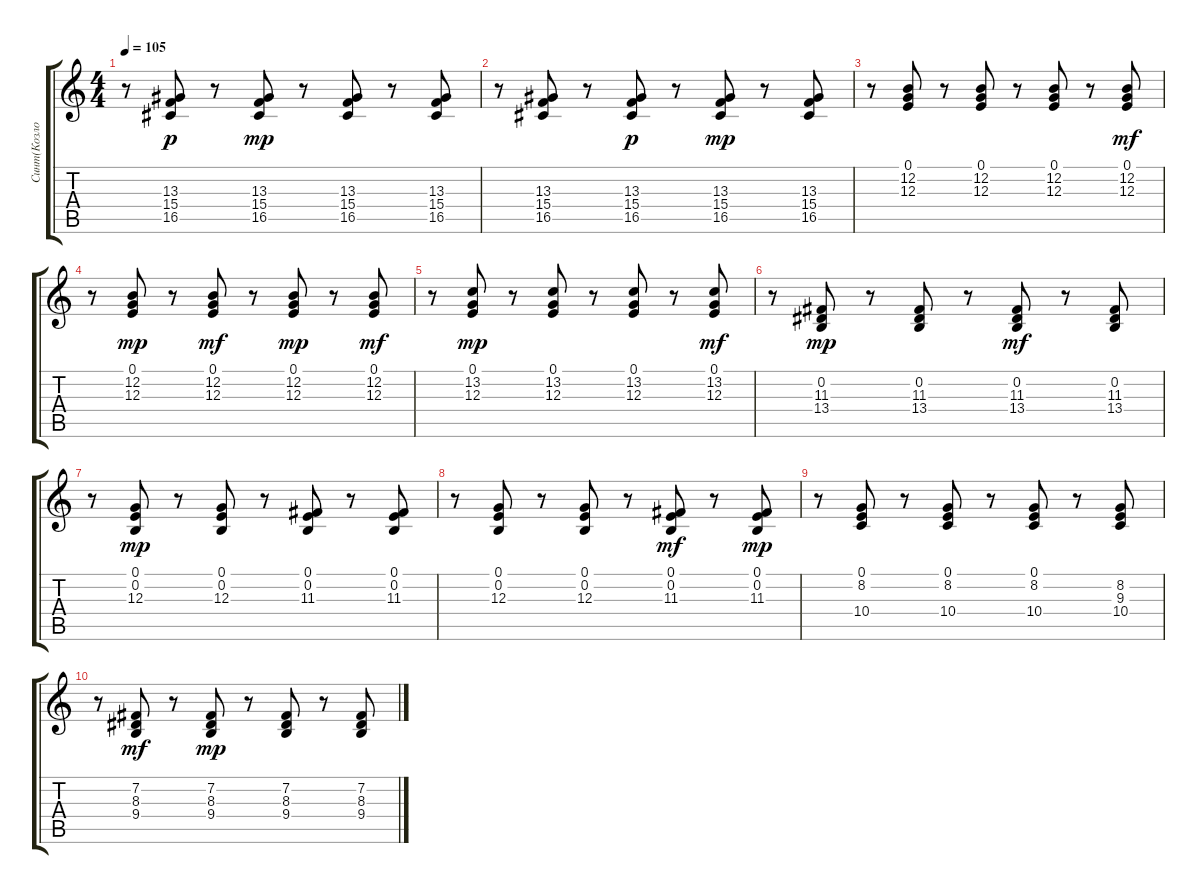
\track ("Синт(Козлов)" "Синт(Козло") {instrument percussiveorgan}
\staff {score tabs}
\tuning (E4 B3 G3 D3 A2 E2) {hide}
\ts (4 4)
\tempo 105
\clef g2
\ks c
r.8{dy mf} (13.3 15.4 16.5).8{dy p} r.8 (13.3 15.4 16.5).8{dy mp} r.8 (13.3 15.4 16.5).8 r.8 (13.3 15.4 16.5).8 |
r.8 (13.3 15.4 16.5).8 r.8 (13.3 15.4 16.5).8{dy p} r.8 (13.3 15.4 16.5).8{dy mp} r.8 (13.3 15.4 16.5).8 |
r.8 (0.1 12.2 12.3).8 r.8 (0.1 12.2 12.3).8 r.8 (0.1 12.2 12.3).8 r.8 (0.1 12.2 12.3).8{dy mf} |
r.8 (0.1 12.2 12.3).8{dy mp} r.8 (0.1 12.2 12.3).8{dy mf} r.8 (0.1 12.2 12.3).8{dy mp} r.8 (0.1 12.2 12.3).8{dy mf} |
r.8 (0.1 13.2 12.3).8{dy mp} r.8 (0.1 13.2 12.3).8 r.8 (0.1 13.2 12.3).8 r.8 (0.1 13.2 12.3).8{dy mf} |
r.8 (0.2 11.3 13.4).8{dy mp} r.8 (0.2 11.3 13.4).8 r.8 (0.2 11.3 13.4).8{dy mf} r.8 (0.2 11.3 13.4).8 |
r.8 (0.1 0.2 12.3).8{dy mp} r.8 (0.1 0.2 12.3).8 r.8 (0.1 0.2 11.3).8 r.8 (0.1 0.2 11.3).8 |
r.8 (0.1 0.2 12.3).8 r.8 (0.1 0.2 12.3).8 r.8 (0.1 0.2 11.3).8{dy mf} r.8 (0.1 0.2 11.3).8{dy mp} |
r.8 (0.1 8.2 10.4).8 r.8 (0.1 8.2 10.4).8 r.8 (0.1 8.2 10.4).8 r.8 (8.2 9.3 10.4).8 |
r.8 (7.2 8.3 9.4).8{dy mf} r.8 (7.2 8.3 9.4).8{dy mp} r.8 (7.2 8.3 9.4).8 r.8 (7.2 8.3 9.4).8
